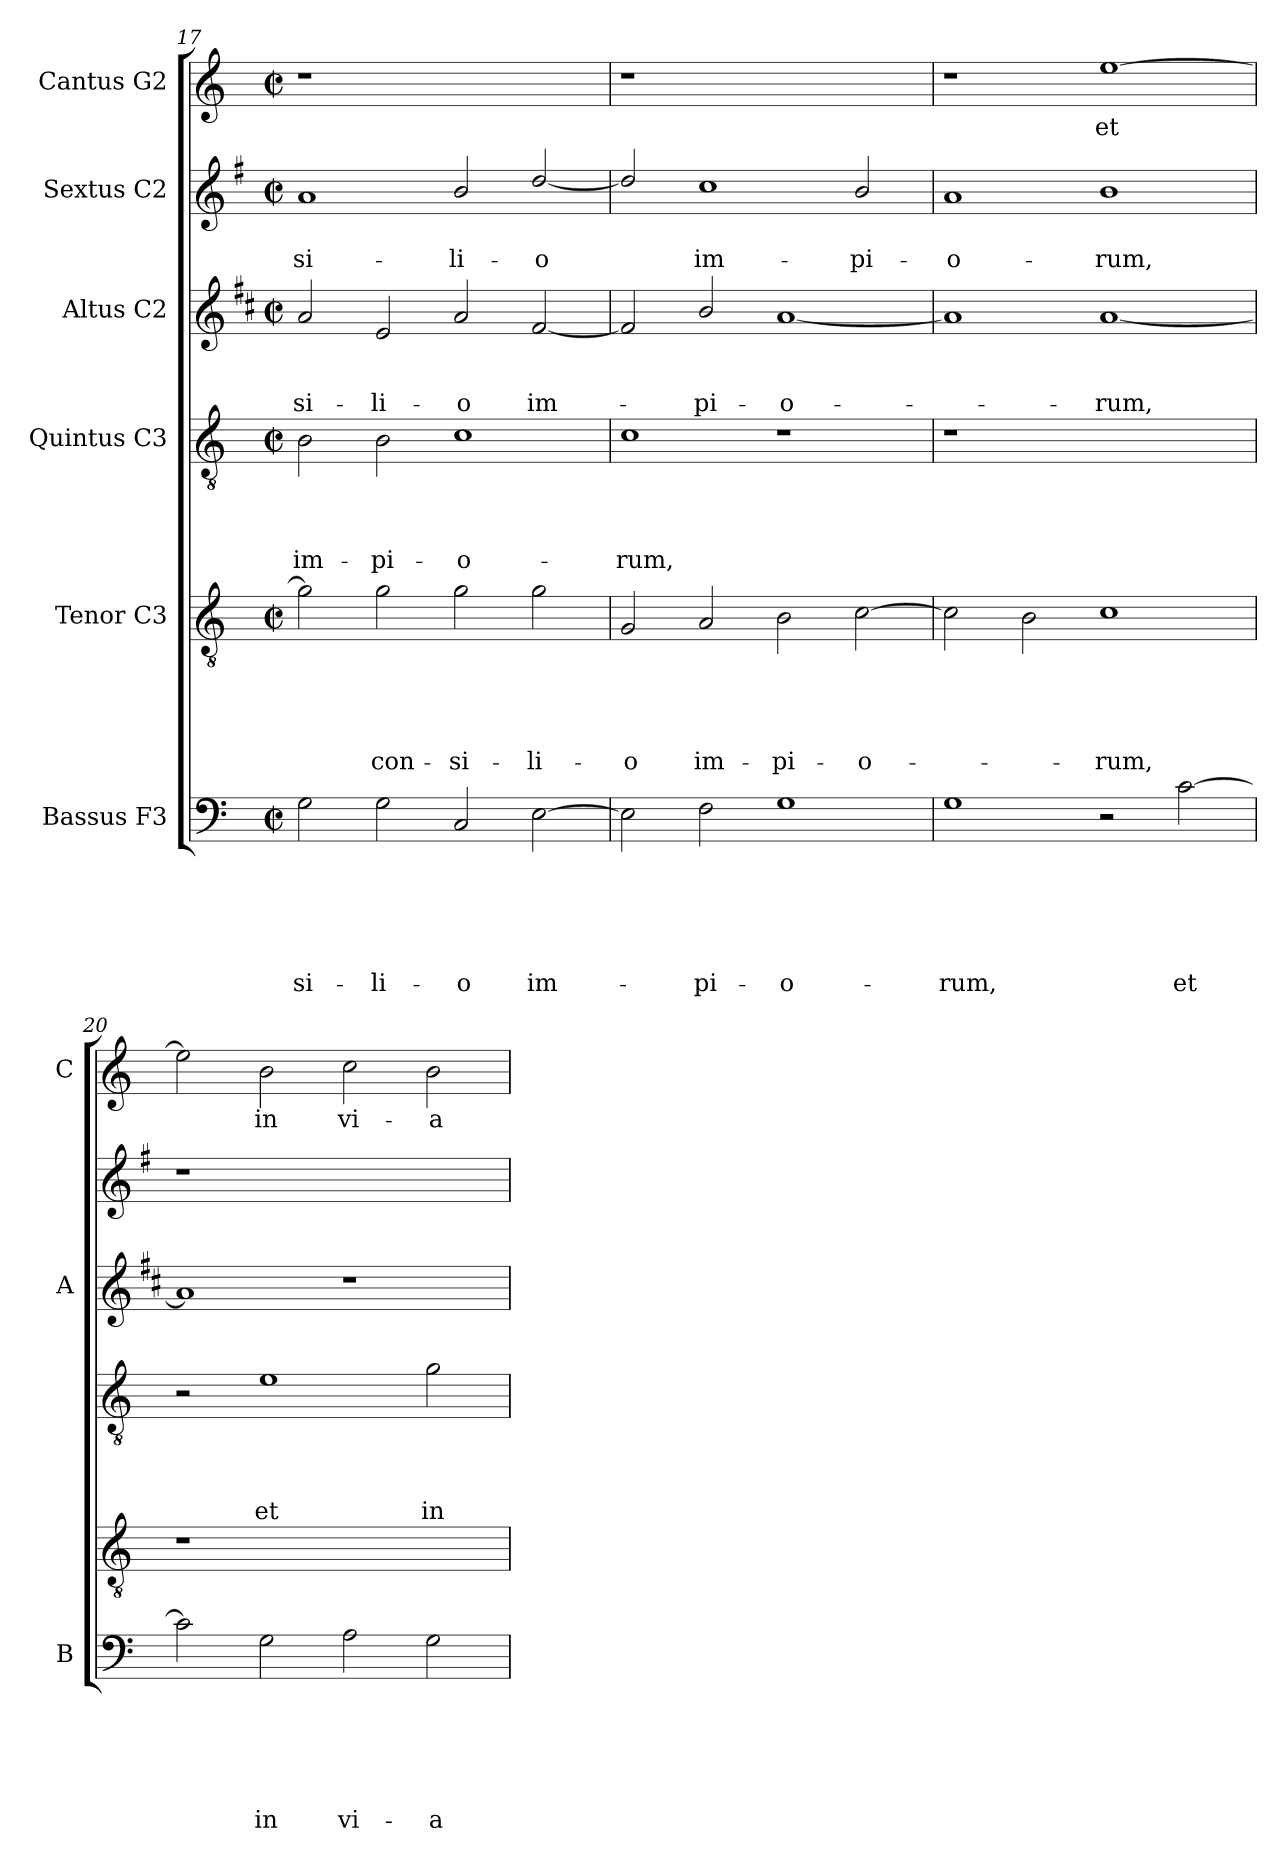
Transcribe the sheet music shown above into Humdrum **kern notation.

**kern	**text	**text	**text	**text	**text	**text	**kern	**text	**text	**text	**text	**text	**kern	**text	**text	**text	**text	**kern	**text	**text	**text	**kern	**text	**text	**kern	**text
*part6	*part6	*part6	*part6	*part6	*part6	*part6	*part5	*part5	*part5	*part5	*part5	*part5	*part4	*part4	*part4	*part4	*part4	*part3	*part3	*part3	*part3	*part2	*part2	*part2	*part1	*part1
*staff6	*staff6	*staff6	*staff6	*staff6	*staff6	*staff6	*staff5	*staff5	*staff5	*staff5	*staff5	*staff5	*staff4	*staff4	*staff4	*staff4	*staff4	*staff3	*staff3	*staff3	*staff3	*staff2	*staff2	*staff2	*staff1	*staff1
*I"Bassus F3	*	*	*	*	*	*	*I"Tenor C3	*	*	*	*	*	*I"Quintus C3	*	*	*	*	*I"Altus C2	*	*	*	*I"Sextus C2	*	*	*I"Cantus G2	*
*I'B	*	*	*	*	*	*	*	*	*	*	*	*	*	*	*	*	*	*I'A	*	*	*	*	*	*	*I'C	*
*clefF4	*	*	*	*	*	*	*clefGv2	*	*	*	*	*	*clefGv2	*	*	*	*	*clefG2	*	*	*	*clefG2	*	*	*clefG2	*
*	*	*	*	*	*	*	*	*	*	*	*	*	*	*	*	*	*	*ITrd1c2	*	*	*	*ITrd4c7	*	*	*	*
*k[]	*	*	*	*	*	*	*k[]	*	*	*	*	*	*k[]	*	*	*	*	*k[]	*	*	*	*k[]	*	*	*k[]	*
*C:	*	*	*	*	*	*	*C:	*	*	*	*	*	*C:	*	*	*	*	*C:	*	*	*	*C:	*	*	*C:	*
*M2/2	*	*	*	*	*	*	*M2/2	*	*	*	*	*	*M2/2	*	*	*	*	*M2/2	*	*	*	*M2/2	*	*	*M2/2	*
*met(c|)	*	*	*	*	*	*	*met(c|)	*	*	*	*	*	*met(c|)	*	*	*	*	*met(c|)	*	*	*	*met(c|)	*	*	*met(c|)	*
=17	=17	=17	=17	=17	=17	=17	=17	=17	=17	=17	=17	=17	=17	=17	=17	=17	=17	=17	=17	=17	=17	=17	=17	=17	=17	=17
!	!	!	!	!	!	!LO:LY:b	!	!	!	!	!	!	!	!	!	!	!LO:LY:b	!	!	!	!LO:LY:b	!	!	!LO:LY:b	!	!
2G\	.	.	.	.	.	-si-	2g\]	.	.	.	.	.	2B\	.	.	.	im-	2g/	.	.	-si-	1d	.	-si-	1r	.
!	!	!	!	!	!	!LO:LY:b	!	!	!	!	!	!LO:LY:b	!	!	!	!	!LO:LY:b	!	!	!	!LO:LY:b	!	!	!	!	!
2G\	.	.	.	.	.	-li-	2g\	.	.	.	.	con-	2B\	.	.	.	-pi-	2d/	.	.	-li-	.	.	.	.	.
!	!	!	!	!	!	!LO:LY:b	!	!	!	!	!	!LO:LY:b	!	!	!	!	!LO:LY:b	!	!	!	!LO:LY:b	!	!	!LO:LY:b	!	!
2C/	.	.	.	.	.	-o	2g\	.	.	.	.	-si-	1c	.	.	.	-o-	2g/	.	.	-o	2e/	.	-li-	1ryy	.
!	!	!	!	!	!	!LO:LY:b	!	!	!	!	!	!LO:LY:b	!	!	!	!	!	!	!	!	!LO:LY:b	!	!	!LO:LY:b	!	!
[2E\	.	.	.	.	.	im-	2g\	.	.	.	.	-li-	.	.	.	.	.	[2e/	.	.	im-	[2g/	.	-o	.	.
=18	=18	=18	=18	=18	=18	=18	=18	=18	=18	=18	=18	=18	=18	=18	=18	=18	=18	=18	=18	=18	=18	=18	=18	=18	=18	=18
!	!	!	!	!	!	!	!	!	!	!	!	!LO:LY:b	!	!	!	!	!LO:LY:b	!	!	!	!	!	!	!	!	!
2E\]	.	.	.	.	.	.	2G/	.	.	.	.	-o	1c	.	.	.	-rum,	2e/]	.	.	.	2g/]	.	.	1r	.
!	!	!	!	!	!	!LO:LY:b	!	!	!	!	!	!LO:LY:b	!	!	!	!	!	!	!	!	!LO:LY:b	!	!	!LO:LY:b	!	!
2F\	.	.	.	.	.	-pi-	2A/	.	.	.	.	im-	.	.	.	.	.	2a/	.	.	-pi-	1f	.	im-	.	.
!	!	!	!	!	!	!LO:LY:b	!	!	!	!	!	!LO:LY:b	!	!	!	!	!	!	!	!	!LO:LY:b	!	!	!	!	!
1G	.	.	.	.	.	-o-	2B\	.	.	.	.	-pi-	1r	.	.	.	.	[1g	.	.	-o-	.	.	.	1ryy	.
!	!	!	!	!	!	!	!	!	!	!	!	!LO:LY:b	!	!	!	!	!	!	!	!	!	!	!	!LO:LY:b	!	!
.	.	.	.	.	.	.	[2c\	.	.	.	.	-o-	.	.	.	.	.	.	.	.	.	2e/	.	-pi-	.	.
=19	=19	=19	=19	=19	=19	=19	=19	=19	=19	=19	=19	=19	=19	=19	=19	=19	=19	=19	=19	=19	=19	=19	=19	=19	=19	=19
!	!	!	!	!	!	!LO:LY:b	!	!	!	!	!	!	!	!	!	!	!	!	!	!	!	!	!	!LO:LY:b	!	!
1G	.	.	.	.	.	-rum,	2c\]	.	.	.	.	.	1r	.	.	.	.	1g]	.	.	.	1d	.	-o-	1r	.
.	.	.	.	.	.	.	2B\	.	.	.	.	.	.	.	.	.	.	.	.	.	.	.	.	.	.	.
!	!	!	!	!	!	!	!	!	!	!	!	!LO:LY:b	!	!	!	!	!	!	!	!	!LO:LY:b	!	!	!LO:LY:b	!	!LO:LY:b
2r	.	.	.	.	.	.	1c	.	.	.	.	-rum,	1ryy	.	.	.	.	[1g	.	.	-rum,	1e	.	-rum,	[1ee	et
!	!	!	!	!	!	!LO:LY:b	!	!	!	!	!	!	!	!	!	!	!	!	!	!	!	!	!	!	!	!
[2c\	.	.	.	.	.	et	.	.	.	.	.	.	.	.	.	.	.	.	.	.	.	.	.	.	.	.
!!LO:PB:g=z
=20	=20	=20	=20	=20	=20	=20	=20	=20	=20	=20	=20	=20	=20	=20	=20	=20	=20	=20	=20	=20	=20	=20	=20	=20	=20	=20
2c\]	.	.	.	.	.	.	1r	.	.	.	.	.	2r	.	.	.	.	1g]	.	.	.	1r	.	.	2ee\]	.
!	!	!	!	!	!	!LO:LY:b	!	!	!	!	!	!	!	!	!	!	!LO:LY:b	!	!	!	!	!	!	!	!	!LO:LY:b
2G\	.	.	.	.	.	in	.	.	.	.	.	.	1e	.	.	.	et	.	.	.	.	.	.	.	2b\	in
!	!	!	!	!	!	!LO:LY:b	!	!	!	!	!	!	!	!	!	!	!	!	!	!	!	!	!	!	!	!LO:LY:b
2A\	.	.	.	.	.	vi-	1ryy	.	.	.	.	.	.	.	.	.	.	1r	.	.	.	1ryy	.	.	2cc\	vi-
!	!	!	!	!	!	!LO:LY:b	!	!	!	!	!	!	!	!	!	!	!LO:LY:b	!	!	!	!	!	!	!	!	!LO:LY:b
2G\	.	.	.	.	.	-a	.	.	.	.	.	.	2g\	.	.	.	in	.	.	.	.	.	.	.	2b\	-a
=	=	=	=	=	=	=	=	=	=	=	=	=	=	=	=	=	=	=	=	=	=	=	=	=	=	=
*-	*-	*-	*-	*-	*-	*-	*-	*-	*-	*-	*-	*-	*-	*-	*-	*-	*-	*-	*-	*-	*-	*-	*-	*-	*-	*-
